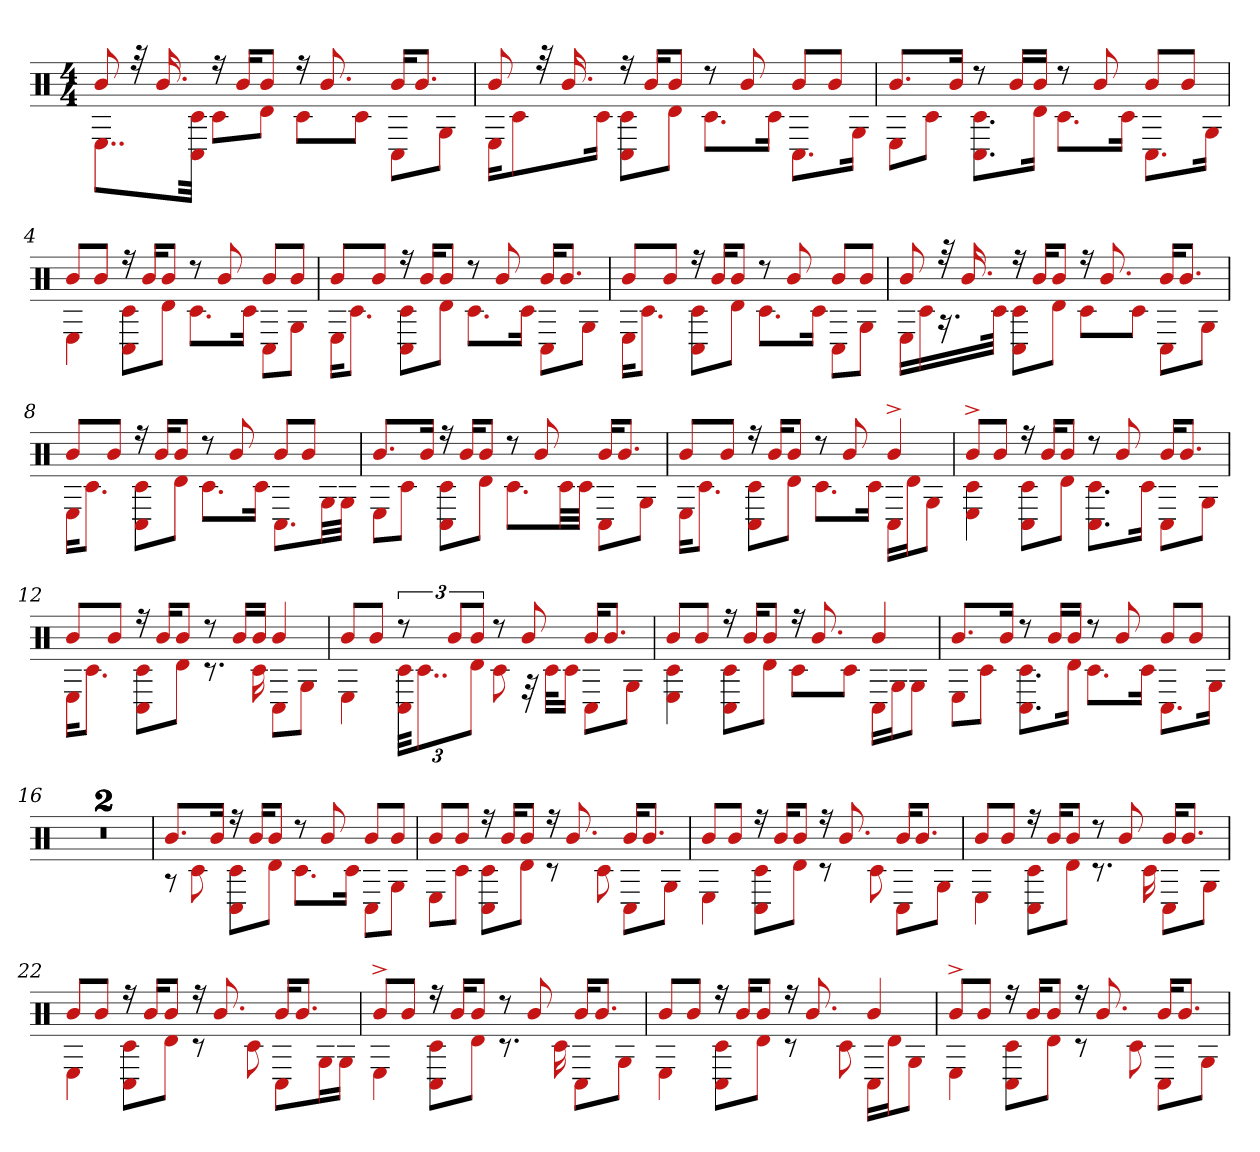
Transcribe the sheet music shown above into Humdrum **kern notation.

**kern
*part1
*staff1
*clefX
*k[]
*M4/4
=1
*^
8b	8..EL
32r	.
16.b	.
.	32C# 32c#Jkk
16r	8c#L
16bKL	.
8bJ	8dJ
16r	8c#L
8.b	.
.	8c#J
16bKL	8C#L
8.bJ	.
.	8GJ
=2	=2
8b	16EKL
.	8c#
32r	.
16.b	.
.	16c#Jk
16r	8C# 8c#L
16bKL	.
8bJ	8dJ
8r	8.c#L
8b	.
.	16c#Jk
8bL	8.C#L
8bJ	.
.	16GJk
=3	=3
8.bL	8EL
.	8c#J
16bJk	.
8r	8.C# 8.c#L
16bLL	.
16bJJ	16dJk
8r	8.c#L
8b	.
.	16c#Jk
8bL	8.C#L
8bJ	.
.	16GJk
=4	=4
8bL	4E
8bJ	.
16r	8C# 8c#L
16bKL	.
8bJ	8dJ
8r	8.c#L
8b	.
.	16c#Jk
8bL	8C#L
8bJ	8GJ
=5	=5
8bL	16EKL
.	8.c#J
8bJ	.
16r	8C# 8c#L
16bKL	.
8bJ	8dJ
8r	8.c#L
8b	.
.	16c#Jk
16bKL	8C#L
8.bJ	.
.	8GJ
=6	=6
8bL	16EKL
.	8.c#J
8bJ	.
16r	8C# 8c#L
16bKL	.
8bJ	8dJ
8r	8.c#L
8b	.
.	16c#Jk
8bL	8C#L
8bJ	8GJ
=7	=7
8b	16ELL
.	16c#
32r	16.r
16.b	.
.	32c#JJk
16r	8C# 8c#L
16bKL	.
8bJ	8dJ
16r	8c#L
8.b	.
.	8c#J
16bKL	8C#L
8.bJ	.
.	8GJ
=8	=8
8bL	16EKL
.	8.c#J
8bJ	.
16r	8c# 8C#L
16bKL	.
8bJ	8dJ
8r	8.c#L
8b	.
.	16c#Jk
8bL	8.C#L
8bJ	.
.	32GLL
.	32GJJJ
=9	=9
8.bL	8EL
.	8c#J
16bJk	.
16r	8C# 8c#L
16bKL	.
8bJ	8dJ
8r	8.c#L
8b	.
.	32c#LL
.	32c#JJJ
16bKL	8C#L
8.bJ	.
.	8GJ
=10	=10
8bL	16EKL
.	8.c#J
8bJ	.
16r	8C# 8c#L
16bKL	.
8bJ	8dJ
8r	8.c#L
8b	.
.	16c#Jk
4b^	16C#LL
.	16dJ
.	8GJ
=11	=11
8b^L	4E 4c#
8bJ	.
16r	8C# 8c#L
16bKL	.
8bJ	8dJ
8r	8.c# 8.C#L
8b	.
.	16c#Jk
16bKL	8C#L
8.bJ	.
.	8GJ
=12	=12
8bL	16EKL
.	8.c#J
8bJ	.
16r	8c# 8C#L
16bKL	.
8bJ	8dJ
8r	8.r
16bLL	.
16bJJ	16c#
4b	8C#L
.	8GJ
=13	=13
8bL	4E
8bJ	.
12r	48C# 48c#KKL
.	12..c#
12bL	.
12bJ	12dJ
8r	8c#
8b	32r
.	32c#KLL
.	16c#JJ
16bKL	8C#L
8.bJ	.
.	8GJ
=14	=14
8bL	4E 4c#
8bJ	.
16r	8c# 8C#L
16bKL	.
8bJ	8dJ
16r	8c#L
8.b	.
.	8c#J
4b	16C#LL
.	16GJ
.	8GJ
=15	=15
8.bL	8EL
.	8c#J
16bJk	.
8r	8.C# 8.c#L
16bLL	.
16bJJ	16dJk
8r	8.c#L
8b	.
.	16c#Jk
8bL	8.C#L
8bJ	.
.	16GJk
=16	=16
1r	1r
=17	=17
1r	1r
=18	=18
8.bL	8r
.	8c#
16bJk	.
16r	8C# 8c#L
16bKL	.
8bJ	8dJ
8r	8.c#L
8b	.
.	16c#Jk
8bL	8C#L
8bJ	8GJ
=19	=19
8bL	8EL
8bJ	8c#J
16r	8C# 8c#L
16bKL	.
8bJ	8dJ
16r	8r
8.b	.
.	8c#
16bKL	8C#L
8.bJ	.
.	8GJ
=20	=20
8bL	4E
8bJ	.
16r	8C# 8c#L
16bKL	.
8bJ	8dJ
16r	8r
8.b	.
.	8c#
16bKL	8C#L
8.bJ	.
.	8GJ
=21	=21
8bL	4E
8bJ	.
16r	8C# 8c#L
16bKL	.
8bJ	8dJ
8r	8.r
8b	.
.	16c#
16bKL	8C#L
8.bJ	.
.	8GJ
=22	=22
8bL	4E
8bJ	.
16r	8c# 8C#L
16bKL	.
8bJ	8dJ
16r	8r
8.b	.
.	8c#
16bKL	8C#L
8.bJ	.
.	16GL
.	16GJJ
=23	=23
8b^L	4E
8bJ	.
16r	8C# 8c#L
16bKL	.
8bJ	8dJ
8r	8.r
8b	.
.	16c#
16bKL	8C#L
8.bJ	.
.	8GJ
=24	=24
8bL	4E
8bJ	.
16r	8c# 8C#L
16bKL	.
8bJ	8dJ
16r	8r
8.b	.
.	8c#
4b	16C#LL
.	16dJ
.	8GJ
=25	=25
8b^L	4E
8bJ	.
16r	8C# 8c#L
16bKL	.
8bJ	8dJ
16r	8r
8.b	.
.	8c#
16bKL	8C#L
8.bJ	.
.	8GJ
*v	*v
=
*-
